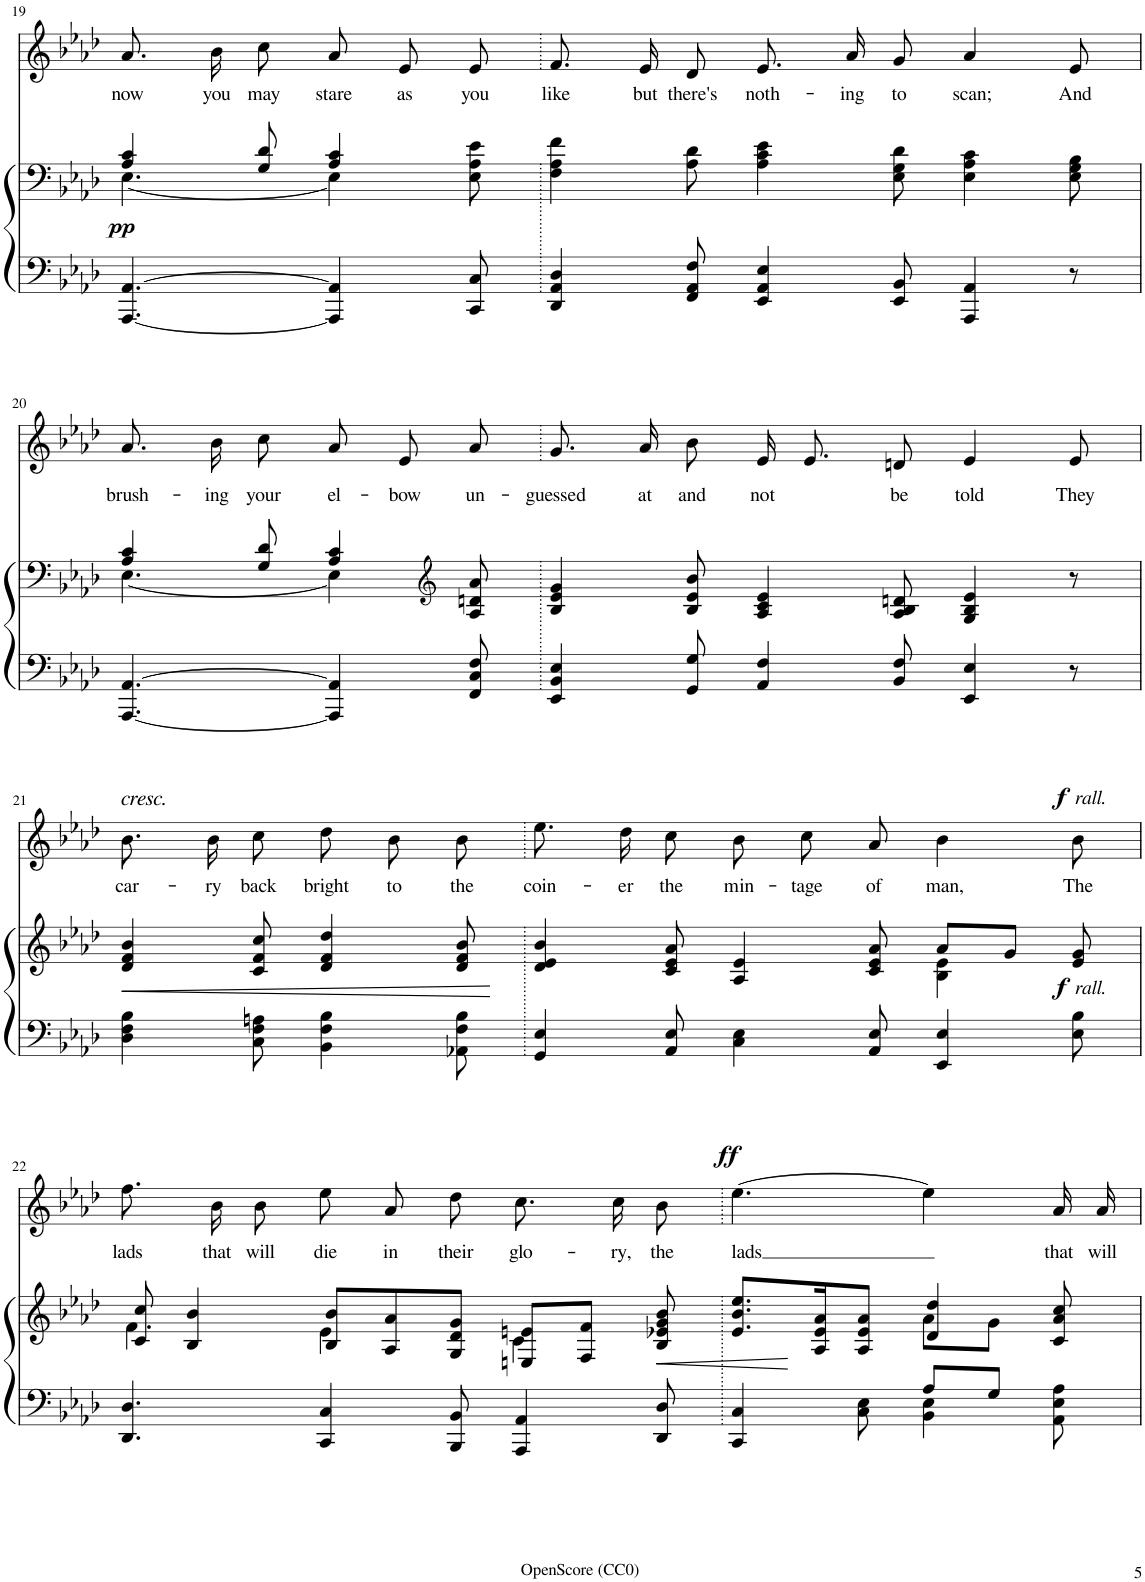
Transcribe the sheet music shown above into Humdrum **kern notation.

**kern	**kern	**dynam	**kern	**text	**dynam
*part2	*part2	*part2	*part1	*part1	*part1
*staff3	*staff2	*staff2/3	*staff1	*staff1	*staff1
*I"Piano	*	*	*I"Voice	*	*
*I'Pno	*	*	*	*	*
!!LO:PB:g=z
*clefF4	*clefF4	*	*clefG2	*	*
*k[b-e-a-d-]	*k[b-e-a-d-]	*	*k[b-e-a-d-]	*	*
*M15/8	*M15/8	*	*M15/8	*	*
=19.	=19.	=19	=19	=19	=19
*	*^	*	*	*	*
!	!	!	!LO:DY:b	!	!LO:LY:b	!
[4.AAA-/ [4.AA-/	4A-/ 4c/	[4.E-\	pp	8.a-\L	now	.
!	!	!	!	!	!LO:LY:b	!
.	.	.	.	16b-\K	you	.
!	!	!	!	!	!LO:LY:b	!
.	8G/ 8d-/	.	.	8cc\J	may	.
!	!	!	!	!	!LO:LY:b	!
4AAA-/] 4AA-/]	4A-/ 4c/	4E-\]	.	8a-/L	stare	.
!	!	!	!	!	!LO:LY:b	!
.	.	.	.	8e-/	as	.
!	!	!	!	!	!LO:LY:b	!
8CC/ 8C/	8E-\ 8A-\ 8e-\	1ryy	.	8e-/J	you	.
!	!	!	!	!	!LO:LY:b	!
4DD-/ 4AA-/ 4D-/	4F\ 4A-\ 4f\	.	.	8.f/L	like	.
!	!	!	!	!	!LO:LY:b	!
.	.	.	.	16e-/K	but	.
!	!	!	!	!	!LO:LY:b	!
8FF/ 8AA-/ 8F/	8A-\ 8d-\	.	.	8d-/J	there's	.
!	!	!	!	!	!LO:LY:b	!
4EE-/ 4AA-/ 4E-/	4A-\ 4c\ 4e-\	.	.	8.e-/L	noth-	.
!	!	!	!	!	!LO:LY:b	!
.	.	.	.	16a-/K	-ing	.
!	!	!	!	!	!LO:LY:b	!
8EE-/ 8BB-/	8E-\ 8G\ 8d-\	.	.	8g/J	to	.
!	!	!	!	!	!LO:LY:b	!
4AAA-/ 4AA-/	4E-\ 4A-\ 4c\	.	.	4a-/	scan;	.
.	.	4ryy	.	.	.	.
!	!	!	!	!	!LO:LY:b	!
8r	8E-\ 8G\ 8B-\	.	.	8e-/	And	.
!!LO:LB:g=z
=20	=20	=20	=20	=20	=20	=20
!	!	!	!	!	!LO:LY:b	!
[4.AAA-/ [4.AA-/	4A-/ 4c/	[4.E-\	.	8.a-\L	brush-	.
!	!	!	!	!	!LO:LY:b	!
.	.	.	.	16b-\K	-ing	.
!	!	!	!	!	!LO:LY:b	!
.	8G/ 8d-/	.	.	8cc\J	your	.
!	!	!	!	!	!LO:LY:b	!
4AAA-/] 4AA-/]	4A-/ 4c/	4E-\]	.	8a-/L	el-	.
!	!	!	!	!	!LO:LY:b	!
.	.	.	.	8e-/	-bow	.
*	*clefG2	*	*	*	*	*
!	!	!	!	!	!LO:LY:b	!
8FF/ 8C/ 8F/	8A-/ 8dn/ 8a-/	1ryy	.	8a-/J	un-	.
!	!	!	!	!	!LO:LY:b	!
4EE-/ 4BB-/ 4E-/	4B-/ 4e-/ 4g/	.	.	8.g/L	-guessed	.
!	!	!	!	!	!LO:LY:b	!
.	.	.	.	16a-/K	at	.
!	!	!	!	!	!LO:LY:b	!
8GG/ 8G/	8B-/ 8e-/ 8b-/	.	.	8b-/J	and	.
!	!	!	!	!	!LO:LY:b	!
4AA-/ 4F/	4A-/ 4c/ 4e-/	.	.	16e-/KL	not	.
.	.	.	.	8.e-/	.	.
!	!	!	!	!	!LO:LY:b	!
8BB-/ 8F/	8A-/ 8B-/ 8dn/	.	.	8dn/J	be	.
!	!	!	!	!	!LO:LY:b	!
4EE-/ 4E-/	4G/ 4B-/ 4e-/	.	.	4e-/	told	.
.	.	4ryy	.	.	.	.
!	!	!	!	!	!LO:LY:b	!
8r	8r	.	.	8e-/	They	.
!!LO:LB:g=z
=21.	=21.	=21.	=21	=21	=21	=21
!	!	!	!	!LO:TX:a:i:t=cresc.	!	!
!	!	!	!LO:HP:b	!	!LO:LY:b	!
4D-\ 4F\ 4B-\	4d-/ 4f/ 4b-/	1.ryy	<	8.b-\L	car-	.
!	!	!	!	!	!LO:LY:b	!
.	.	.	.	16b-\K	-ry	.
!	!	!	!	!	!LO:LY:b	!
8C\ 8F\ 8An\	8c/ 8f/ 8cc/	.	.	8cc\J	back	.
!	!	!	!	!	!LO:LY:b	!
4BB-\ 4F\ 4B-\	4d-/ 4f/ 4dd-/	.	.	8dd-\L	bright	.
!	!	!	!	!	!LO:LY:b	!
.	.	.	.	8b-\	to	.
!	!	!	!	!	!LO:LY:b	!
8AA-X\ 8F\ 8B-\	8d-/ 8f/ 8b-/	.	.	8b-\J	the	.
!	!	!	!	!	!LO:LY:b	!
4GG/ 4E-/	4d-/ 4e-/ 4b-/	.	[	8.ee-\L	coin-	.
!	!	!	!	!	!LO:LY:b	!
.	.	.	.	16dd-\K	-er	.
!	!	!	!	!	!LO:LY:b	!
8AA-/ 8E-/	8c/ 8e-/ 8a-/	.	.	8cc\J	the	.
!	!	!	!	!	!LO:LY:b	!
4C\ 4E-\	4A-/ 4e-/	.	.	8b-/L	min-	.
!	!	!	!	!	!LO:LY:b	!
.	.	.	.	8cc/	-tage	.
!	!	!	!	!	!LO:LY:b	!
8AA-/ 8E-/	8c/ 8e-/ 8a-/	.	.	8a-/J	of	.
!	!	!	!	!	!LO:LY:b	!
4EE-/ 4E-/	8a-/L	4B-\ 4e-\	.	4b-\	man,	.
.	8g/J	.	.	.	.	.
!	!	!	!LO:DY:b	!	!LO:LY:b	!
!	!	!	!LO:DY:n=1:b	!	!	!LO:DY:a
!	!	!	!	!	!	!LO:DY:n=1:a
8E-\ 8B-\	8e-/ 8g/	8ryy	f other-dynamics	8b-\	The	f other-dynamics
!!LO:LB:g=z
=22.	=22.	=22.	=22	=22	=22	=22
*^	*	*	*	*	*	*
!	!	!	!	!	!	!LO:LY:b	!
4.DD-/ 4.D-/	1.ryy	8c/ 8cc/	4.f\	.	8.ff\L	lads	.
.	.	4B-/ 4b-/	.	.	.	.	.
!	!	!	!	!	!	!LO:LY:b	!
.	.	.	.	.	16b-\K	that	.
!	!	!	!	!	!	!LO:LY:b	!
.	.	.	.	.	8b-\J	will	.
!	!	!	!	!	!	!LO:LY:b	!
4CC/ 4C/	.	8B-/ 8b-/L	4e-\	.	8ee-\L	die	.
!	!	!	!	!	!	!LO:LY:b	!
.	.	8A-/ 8a-/	.	.	8a-\	in	.
!	!	!	!	!	!	!LO:LY:b	!
8BBB-/ 8BB-/	.	8G/ 8d-/ 8g/J	8ryy	.	8dd-\J	their	.
!	!	!	!	!	!	!LO:LY:b	!
4AAA-/ 4AA-/	.	8En/ 8en/L	4c\	.	8.cc\L	glo-	.
.	.	8F/ 8f/J	.	.	.	.	.
!	!	!	!	!	!	!LO:LY:b	!
.	.	.	.	.	16cc\K	-ry,	.
!	!	!	!	!LO:HP:b	!	!LO:LY:b	!
8DD-/ 8D-/	.	8B-/ 8e-X/ 8g/ 8b-/	2ryy	<	8b-\J	the	.
!	!	!	!	!	!	!LO:LY:b	!LO:DY:a
4CC/ 4C/	.	8.e-/ 8.b-/ 8.ee-/L	.	.	[4.ee-\	lads	ff
.	.	16A-/ 16e-/ 16a-/K	.	[	.	.	.
8C\ 8E-\	.	8A-/ 8e-/ 8a-/J	.	.	.	.	.
8A-/L	4BB-\ 4E-\	4d-/ 4dd-/	8a-\L	.	4ee-\]	.	.
8G/J	.	.	8g\J	.	.	.	.
!	!	!	!	!	!	!LO:LY:b	!
8AA-\ 8E-\ 8A-\	8ryy	8c/ 8a-/ 8cc/	8ryy	.	16a-/LL	that	.
!	!	!	!	!	!	!LO:LY:b	!
.	.	.	.	.	16a-/JJ	will	.
*v	*v	*	*	*	*	*	*
*	*v	*v	*	*	*	*
=	=	=	=	=	=
*-	*-	*-	*-	*-	*-
